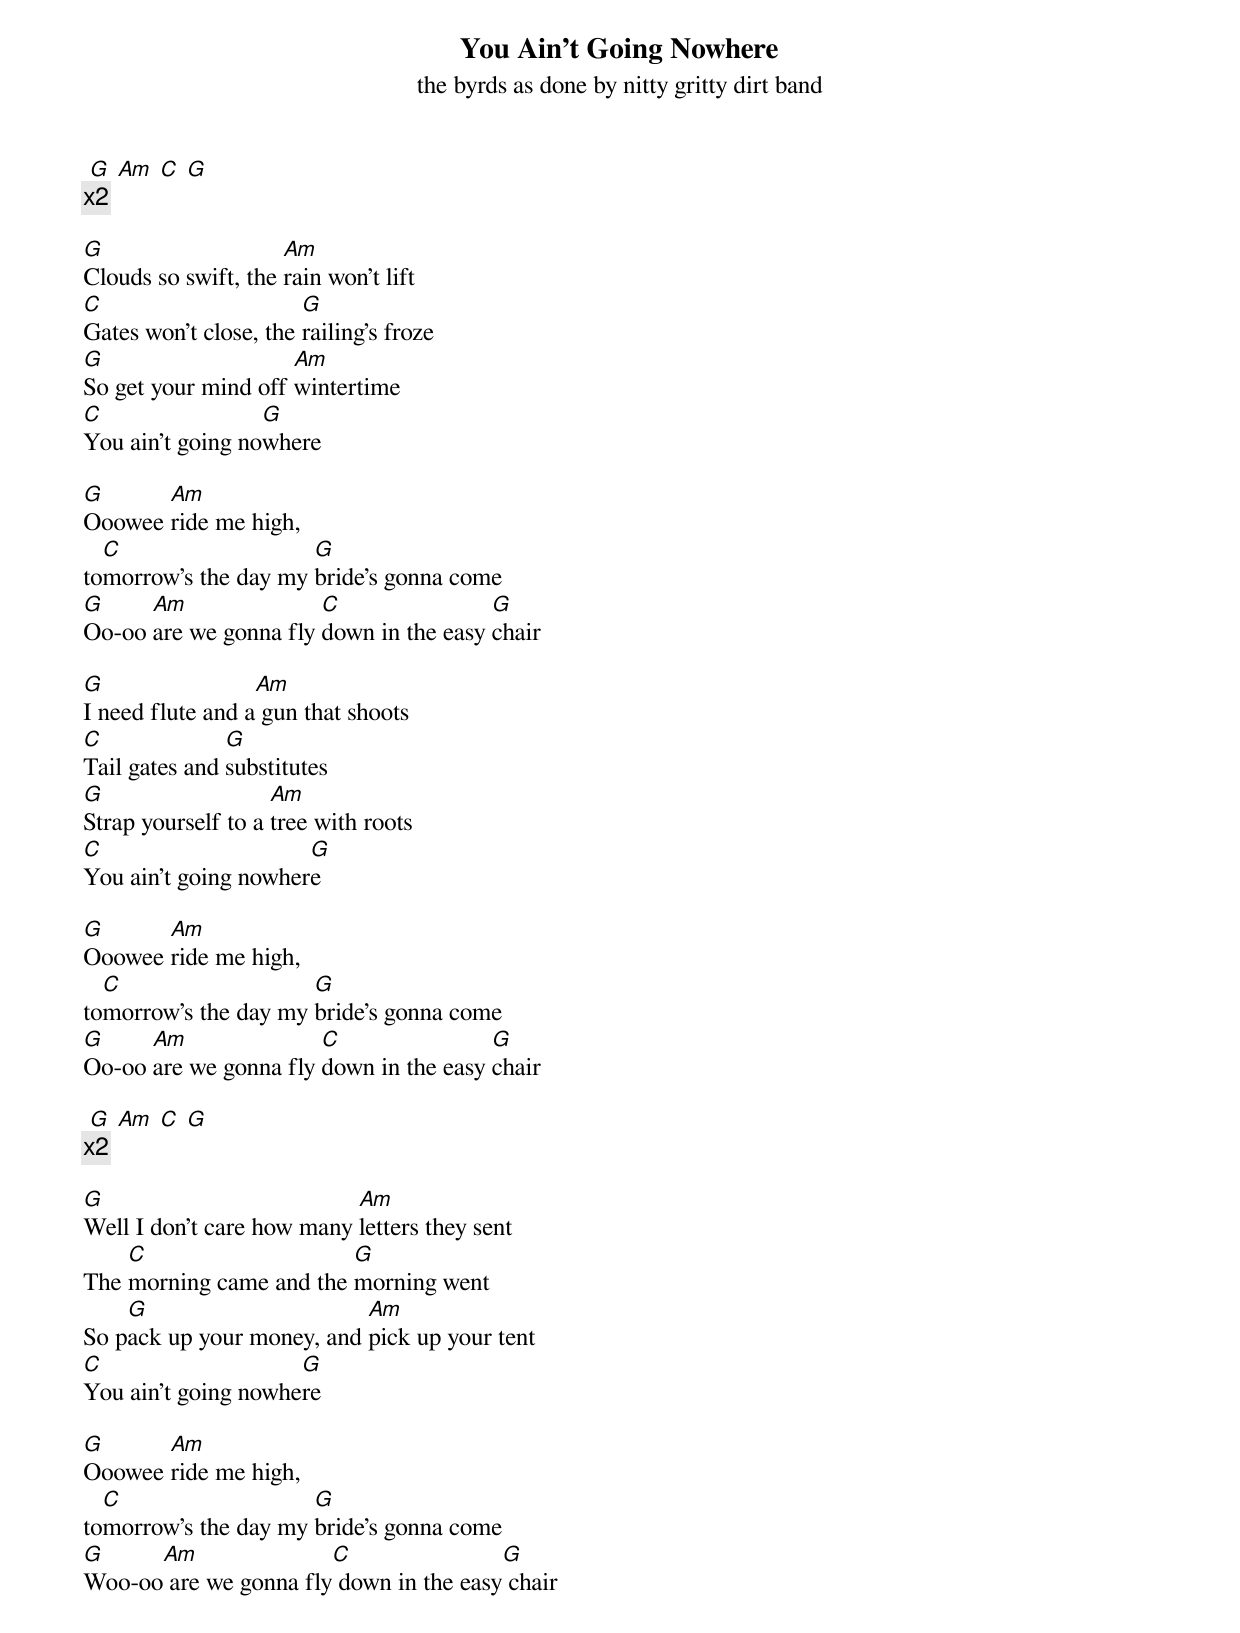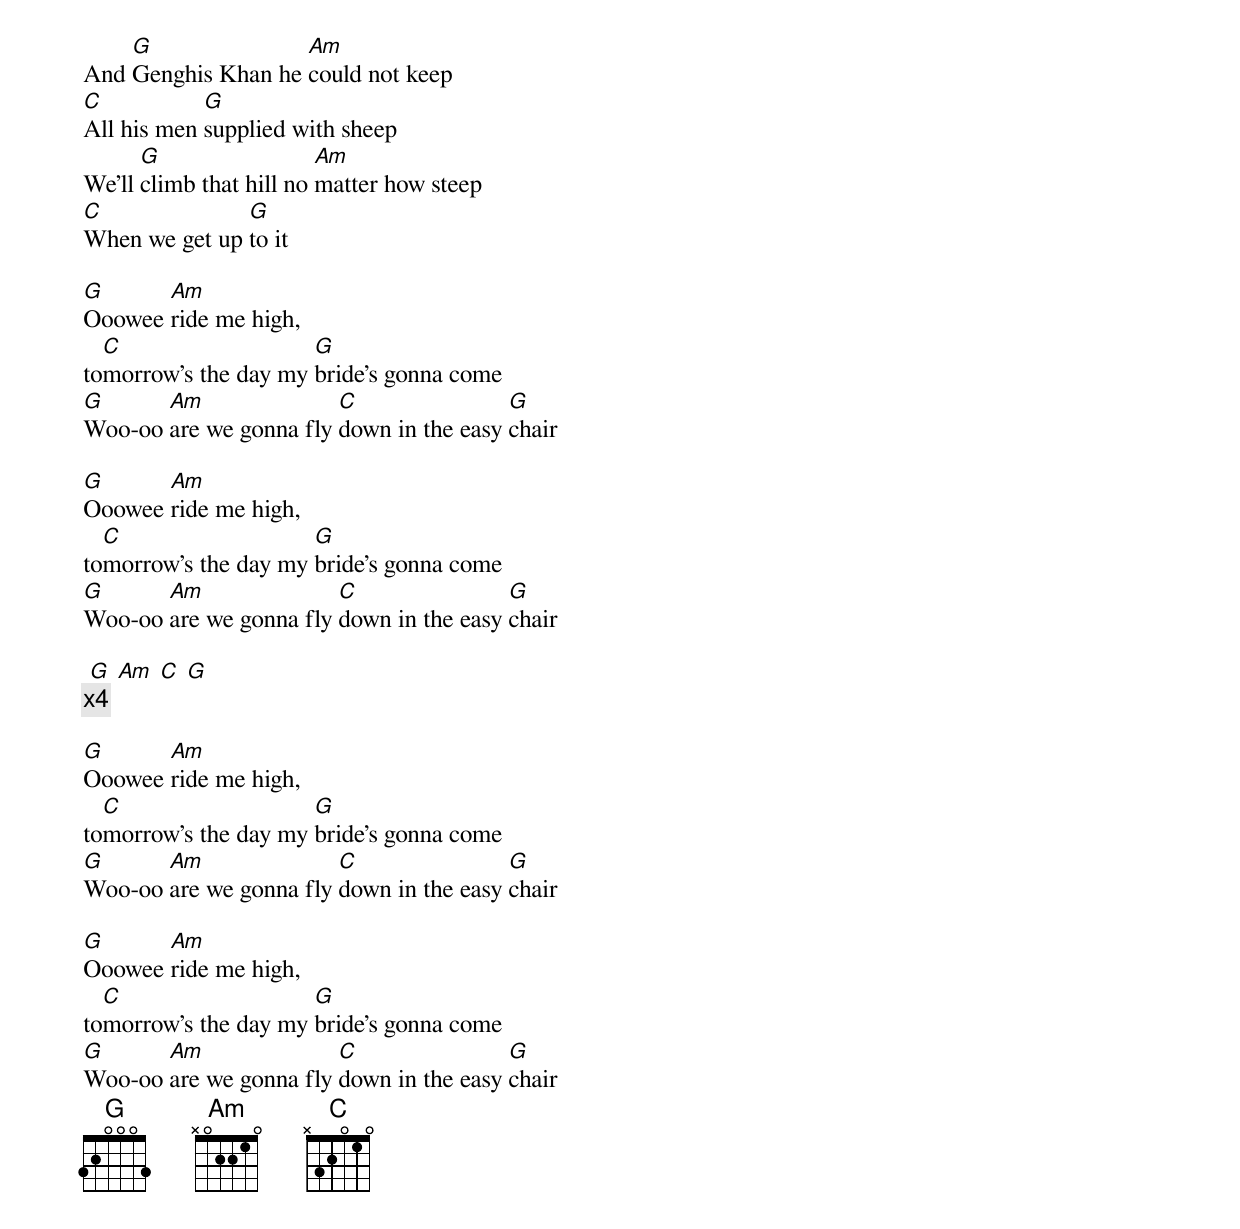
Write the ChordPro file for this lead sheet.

{title: You Ain't Going Nowhere}
{subtitle: the byrds as done by nitty gritty dirt band}
 [G] [Am] [C] [G]
{c:x2}

[G]Clouds so swift, the [Am]rain won't lift
[C]Gates won't close, the [G]railing's froze
[G]So get your mind off [Am]wintertime
[C]You ain't going no[G]where

[G]Ooowee [Am]ride me high,
to[C]morrow's the day my [G]bride's gonna come
[G]Oo-oo [Am]are we gonna fly [C]down in the easy [G]chair

[G]I need flute and a[Am] gun that shoots
[C]Tail gates and [G]substitutes
[G]Strap yourself to a [Am]tree with roots
[C]You ain't going nowher[G]e

[G]Ooowee [Am]ride me high,
to[C]morrow's the day my [G]bride's gonna come
[G]Oo-oo [Am]are we gonna fly [C]down in the easy [G]chair

 [G] [Am] [C] [G]
{c:x2}

[G]Well I don't care how many [Am]letters they sent
The [C]morning came and the [G]morning went
So p[G]ack up your money, and [Am]pick up your tent
[C]You ain't going nowhe[G]re

[G]Ooowee [Am]ride me high,
to[C]morrow's the day my [G]bride's gonna come
[G]Woo-oo[Am] are we gonna fly[C] down in the easy[G] chair

And [G]Genghis Khan he [Am]could not keep
[C]All his men [G]supplied with sheep
We'll [G]climb that hill no [Am]matter how steep
[C]When we get up [G]to it

[G]Ooowee [Am]ride me high,
to[C]morrow's the day my [G]bride's gonna come
[G]Woo-oo [Am]are we gonna fly [C]down in the easy [G]chair

[G]Ooowee [Am]ride me high,
to[C]morrow's the day my [G]bride's gonna come
[G]Woo-oo [Am]are we gonna fly [C]down in the easy [G]chair

 [G] [Am] [C] [G]
{c:x4}

[G]Ooowee [Am]ride me high,
to[C]morrow's the day my [G]bride's gonna come
[G]Woo-oo [Am]are we gonna fly [C]down in the easy [G]chair

[G]Ooowee [Am]ride me high,
to[C]morrow's the day my [G]bride's gonna come
[G]Woo-oo [Am]are we gonna fly [C]down in the easy [G]chair
